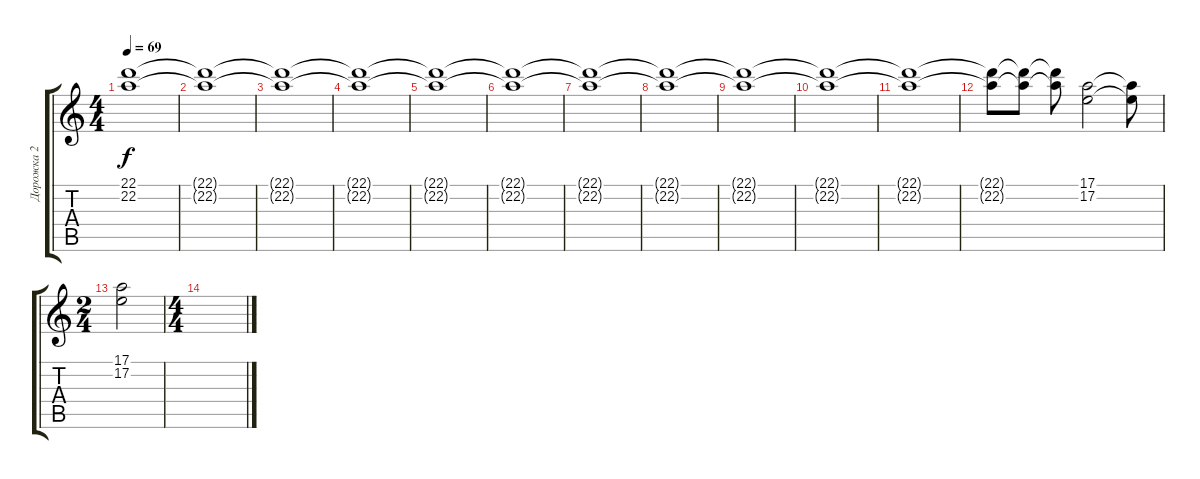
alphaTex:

\track ("Дорожка 2" "Дорожка 2") {instrument stringensemble1}
\staff {score tabs}
\tuning (E4 B3 G3 D3 A2 E2) {hide}
\ts (4 4)
\tempo 69
\clef g2
\ks c
(22.1 22.2).1{dy f instrument stringensemble1} |
(22.1{t} 22.2{t}).1 |
(22.1{t} 22.2{t}).1 |
(22.1{t} 22.2{t}).1 |
(22.1{t} 22.2{t}).1 |
(22.1{t} 22.2{t}).1 |
(22.1{t} 22.2{t}).1 |
(22.1{t} 22.2{t}).1 |
(22.1{t} 22.2{t}).1 |
(22.1{t} 22.2{t}).1 |
(22.1{t} 22.2{t}).1 |
(22.1{t} 22.2{t}).8 (22.1{t} 22.2{t}).8 (22.1{t} 22.2{t}).8 (17.1 17.2).2 (17.1{t} 17.2{t}).8 |
\ts (2 4)
(17.1 17.2).2 |
\ts (4 4)
